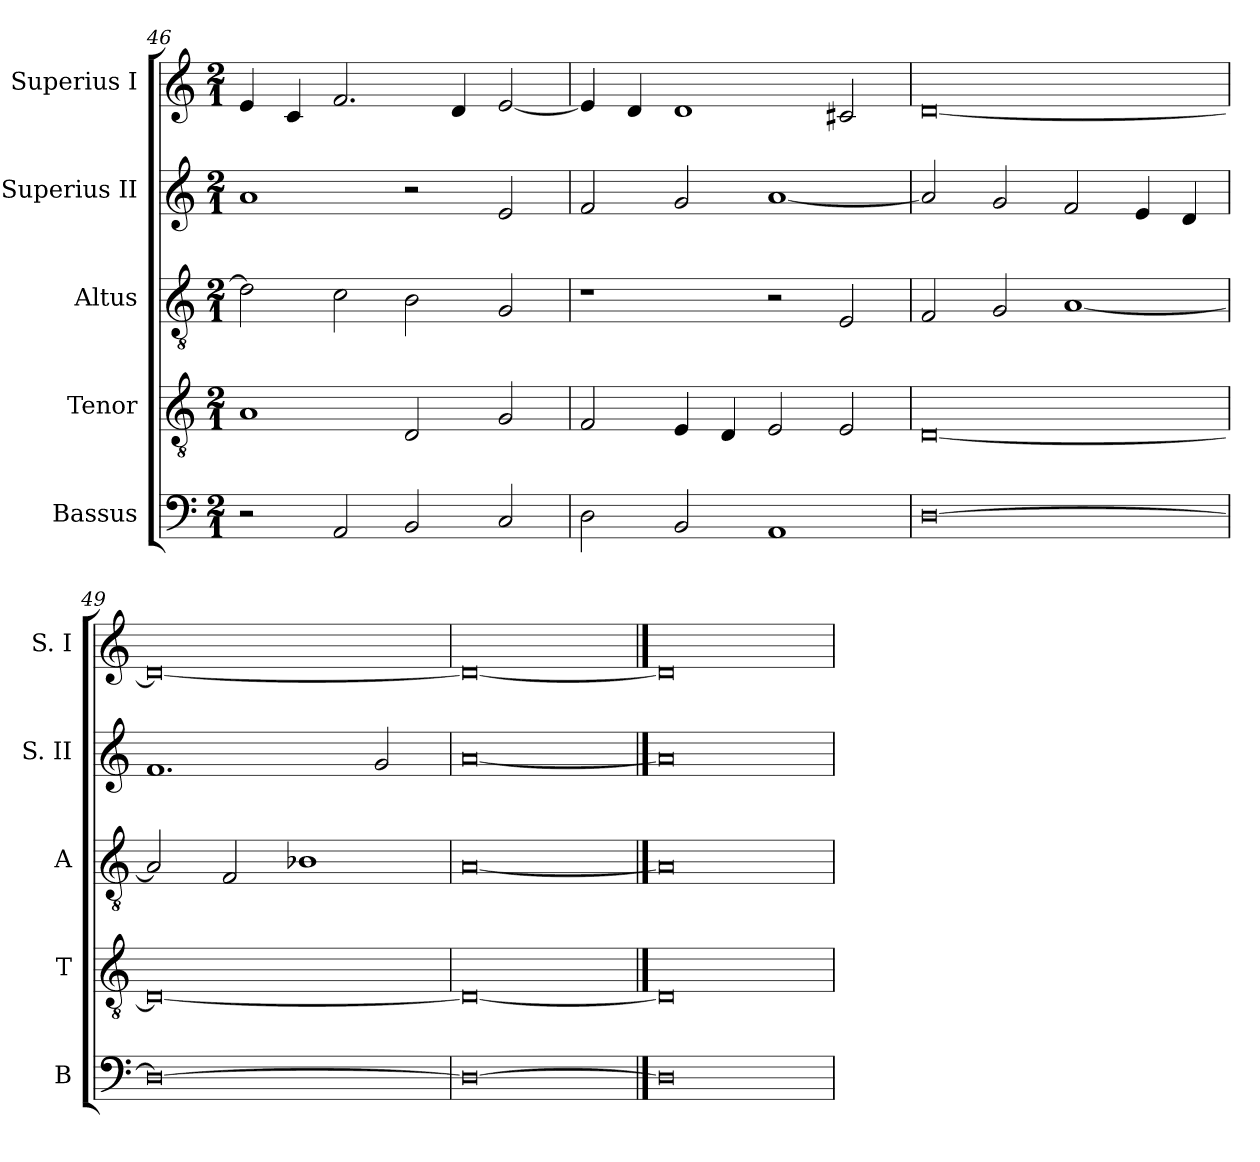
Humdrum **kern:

**kern	**kern	**kern	**kern	**kern
*part5	*part4	*part3	*part2	*part1
*staff5	*staff4	*staff3	*staff2	*staff1
*I"Bassus	*I"Tenor	*I"Altus	*I"Superius II	*I"Superius I
*I'B	*I'T	*I'A	*I'S. II	*I'S. I
*clefF4	*clefGv2	*clefGv2	*clefG2	*clefG2
*k[]	*k[]	*k[]	*k[]	*k[]
*C:	*C:	*C:	*C:	*C:
*M2/1	*M2/1	*M2/1	*M2/1	*M2/1
=46	=46	=46	=46	=46
2r	1A	2d]	1a	4e
.	.	.	.	4c
2AA	.	2c	.	2.f
2BB	2D	2B	2r	.
.	.	.	.	4d
2C	2G	2G	2e	[2e
=47	=47	=47	=47	=47
2D	2F	1r	2f	4e]
.	.	.	.	4d
2BB	4E	.	2g	1d
.	4D	.	.	.
1AA	2E	2r	[1a	.
.	2E	2E	.	2c#X
=48	=48	=48	=48	=48
[0D	[0D	2F	2a]	[0d
.	.	2G	2g	.
.	.	[1A	2f	.
.	.	.	4e	.
.	.	.	4d	.
=49	=49	=49	=49	=49
0D_	0D_	2A]	1.f	0d_
.	.	2F	.	.
.	.	1B-X	.	.
.	.	.	2g	.
=50	=50	=50	=50	=50
0D_	0D_	[0A	[0a	0d_
==51	==51	==51	==51	==51
0D]	0D]	0A]	0a]	0d]
=	=	=	=	=
*-	*-	*-	*-	*-
